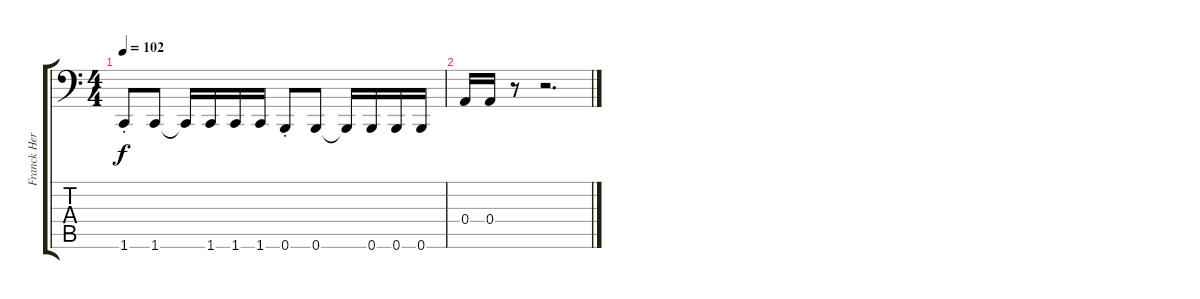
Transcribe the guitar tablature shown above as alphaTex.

\track ("Franck Hermanny" "Franck Her") {instrument electricbassfinger}
\staff {score tabs}
\tuning (C3 G2 D2 A1 E1 B0) {hide}
\ts (4 4)
\tempo 102
\clef f4
\ks c
1.6{st}.8{dy f} 1.6.8 1.6{t}.16 1.6.16 1.6.16 1.6.16 0.6{st}.8 0.6.8 0.6{t}.16 0.6.16 0.6.16 0.6.16 |
0.4.16 0.4.16 r.8 r.2{d}
